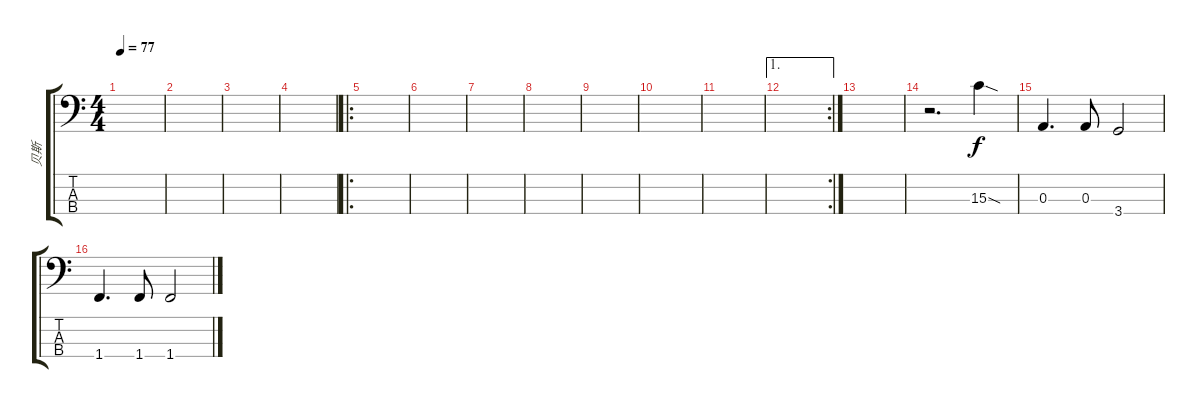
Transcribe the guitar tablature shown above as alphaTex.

\track ("贝斯" "贝斯") {instrument electricbassfinger}
\staff {score tabs}
\tuning (G2 D2 A1 E1) {hide}
\ts (4 4)
\tempo 77
\clef f4
\ks c
|
|
|
|
\ro
|
|
|
|
|
|
|
\ae 1
\rc 2
|
|
r.2{d} 15.3{sod}.4 |
0.3.4{d} 0.3.8 3.4.2 |
1.4.4{d} 1.4.8 1.4.2
